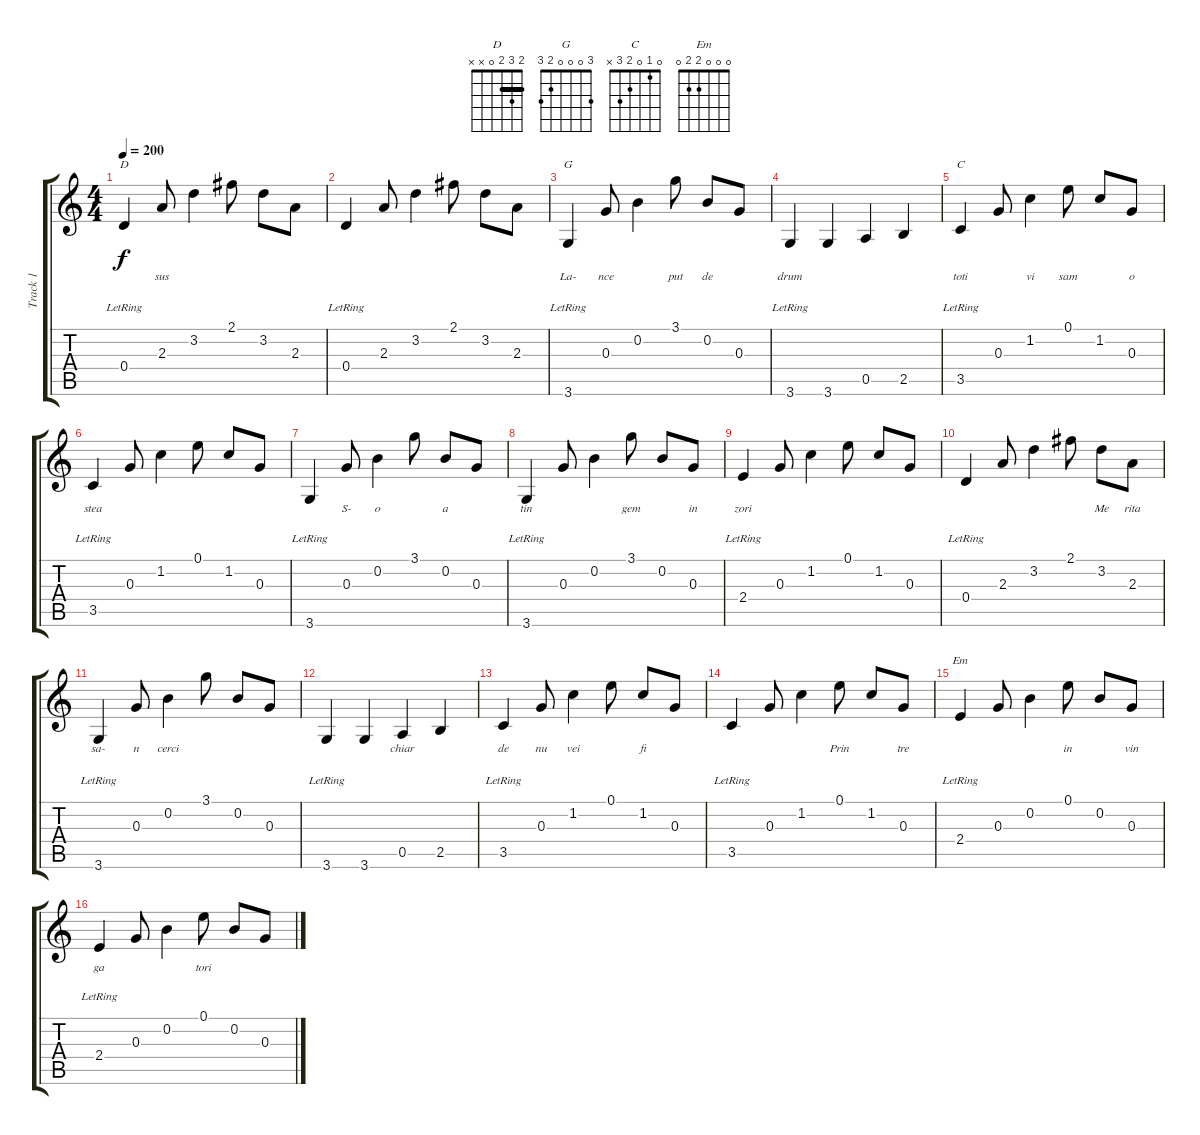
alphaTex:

\track ("Track 1" "Track 1") {instrument acousticguitarnylon}
\staff {score tabs}
\tuning (E4 B3 G3 D3 A2 E2) {hide}
\chord ("D" 2 3 2 0 x x) {barre 2}
\chord ("G" 3 0 0 0 2 3)
\chord ("C" 0 1 0 2 3 x)
\chord ("Em" 0 0 0 2 2 0)
\ts (4 4)
\tempo 200
\clef g2
\ks c
0.4{lr}.4{ch "D" lyrics (0 "") lyrics (1 "") lyrics (2 "") lyrics (3 "") lyrics (4 "") dy f} 2.3.8{lyrics (0 "sus") lyrics (1 "") lyrics (2 "") lyrics (3 "") lyrics (4 "")} 3.2.4{lyrics (0 "") lyrics (1 "") lyrics (2 "") lyrics (3 "") lyrics (4 "")} 2.1.8{lyrics (0 "") lyrics (1 "") lyrics (2 "") lyrics (3 "") lyrics (4 "")} 3.2.8{lyrics (0 "") lyrics (1 "") lyrics (2 "") lyrics (3 "") lyrics (4 "")} 2.3.8{lyrics (0 "") lyrics (1 "") lyrics (2 "") lyrics (3 "") lyrics (4 "")} |
0.4{lr}.4{lyrics (0 "") lyrics (1 "") lyrics (2 "") lyrics (3 "") lyrics (4 "")} 2.3.8{lyrics (0 "") lyrics (1 "") lyrics (2 "") lyrics (3 "") lyrics (4 "")} 3.2.4{lyrics (0 "") lyrics (1 "") lyrics (2 "") lyrics (3 "") lyrics (4 "")} 2.1.8{lyrics (0 "") lyrics (1 "") lyrics (2 "") lyrics (3 "") lyrics (4 "")} 3.2.8{lyrics (0 "") lyrics (1 "") lyrics (2 "") lyrics (3 "") lyrics (4 "")} 2.3.8{lyrics (0 "") lyrics (1 "") lyrics (2 "") lyrics (3 "") lyrics (4 "")} |
3.6{lr}.4{ch "G" lyrics (0 "La-") lyrics (1 "") lyrics (2 "") lyrics (3 "") lyrics (4 "")} 0.3.8{lyrics (0 "nce") lyrics (1 "") lyrics (2 "") lyrics (3 "") lyrics (4 "")} 0.2.4{lyrics (0 "") lyrics (1 "") lyrics (2 "") lyrics (3 "") lyrics (4 "")} 3.1.8{lyrics (0 "put") lyrics (1 "") lyrics (2 "") lyrics (3 "") lyrics (4 "")} 0.2.8{lyrics (0 "de") lyrics (1 "") lyrics (2 "") lyrics (3 "") lyrics (4 "")} 0.3.8{lyrics (0 "") lyrics (1 "") lyrics (2 "") lyrics (3 "") lyrics (4 "")} |
3.6{lr}.4{lyrics (0 "drum") lyrics (1 "") lyrics (2 "") lyrics (3 "") lyrics (4 "")} 3.6.4{lyrics (0 "") lyrics (1 "") lyrics (2 "") lyrics (3 "") lyrics (4 "")} 0.5.4{lyrics (0 "") lyrics (1 "") lyrics (2 "") lyrics (3 "") lyrics (4 "")} 2.5.4{lyrics (0 "") lyrics (1 "") lyrics (2 "") lyrics (3 "") lyrics (4 "")} |
3.5{lr}.4{ch "C" lyrics (0 "toti") lyrics (1 "") lyrics (2 "") lyrics (3 "") lyrics (4 "")} 0.3.8{lyrics (0 "") lyrics (1 "") lyrics (2 "") lyrics (3 "") lyrics (4 "")} 1.2.4{lyrics (0 "vi") lyrics (1 "") lyrics (2 "") lyrics (3 "") lyrics (4 "")} 0.1.8{lyrics (0 "sam") lyrics (1 "") lyrics (2 "") lyrics (3 "") lyrics (4 "")} 1.2.8{lyrics (0 "") lyrics (1 "") lyrics (2 "") lyrics (3 "") lyrics (4 "")} 0.3.8{lyrics (0 "o") lyrics (1 "") lyrics (2 "") lyrics (3 "") lyrics (4 "")} |
3.5{lr}.4{lyrics (0 "stea") lyrics (1 "") lyrics (2 "") lyrics (3 "") lyrics (4 "")} 0.3.8{lyrics (0 "") lyrics (1 "") lyrics (2 "") lyrics (3 "") lyrics (4 "")} 1.2.4{lyrics (0 "") lyrics (1 "") lyrics (2 "") lyrics (3 "") lyrics (4 "")} 0.1.8{lyrics (0 "") lyrics (1 "") lyrics (2 "") lyrics (3 "") lyrics (4 "")} 1.2.8{lyrics (0 "") lyrics (1 "") lyrics (2 "") lyrics (3 "") lyrics (4 "")} 0.3.8{lyrics (0 "") lyrics (1 "") lyrics (2 "") lyrics (3 "") lyrics (4 "")} |
3.6{lr}.4{lyrics (0 "") lyrics (1 "") lyrics (2 "") lyrics (3 "") lyrics (4 "")} 0.3.8{lyrics (0 "S-") lyrics (1 "") lyrics (2 "") lyrics (3 "") lyrics (4 "")} 0.2.4{lyrics (0 "o") lyrics (1 "") lyrics (2 "") lyrics (3 "") lyrics (4 "")} 3.1.8{lyrics (0 "") lyrics (1 "") lyrics (2 "") lyrics (3 "") lyrics (4 "")} 0.2.8{lyrics (0 "a") lyrics (1 "") lyrics (2 "") lyrics (3 "") lyrics (4 "")} 0.3.8{lyrics (0 "") lyrics (1 "") lyrics (2 "") lyrics (3 "") lyrics (4 "")} |
3.6{lr}.4{lyrics (0 "tin") lyrics (1 "") lyrics (2 "") lyrics (3 "") lyrics (4 "")} 0.3.8{lyrics (0 "") lyrics (1 "") lyrics (2 "") lyrics (3 "") lyrics (4 "")} 0.2.4{lyrics (0 "") lyrics (1 "") lyrics (2 "") lyrics (3 "") lyrics (4 "")} 3.1.8{lyrics (0 "gem") lyrics (1 "") lyrics (2 "") lyrics (3 "") lyrics (4 "")} 0.2.8{lyrics (0 "") lyrics (1 "") lyrics (2 "") lyrics (3 "") lyrics (4 "")} 0.3.8{lyrics (0 "in") lyrics (1 "") lyrics (2 "") lyrics (3 "") lyrics (4 "")} |
2.4{lr}.4{lyrics (0 "zori") lyrics (1 "") lyrics (2 "") lyrics (3 "") lyrics (4 "")} 0.3.8{lyrics (0 "") lyrics (1 "") lyrics (2 "") lyrics (3 "") lyrics (4 "")} 1.2.4{lyrics (0 "") lyrics (1 "") lyrics (2 "") lyrics (3 "") lyrics (4 "")} 0.1.8{lyrics (0 "") lyrics (1 "") lyrics (2 "") lyrics (3 "") lyrics (4 "")} 1.2.8{lyrics (0 "") lyrics (1 "") lyrics (2 "") lyrics (3 "") lyrics (4 "")} 0.3.8{lyrics (0 "") lyrics (1 "") lyrics (2 "") lyrics (3 "") lyrics (4 "")} |
0.4{lr}.4{lyrics (0 "") lyrics (1 "") lyrics (2 "") lyrics (3 "") lyrics (4 "")} 2.3.8{lyrics (0 "") lyrics (1 "") lyrics (2 "") lyrics (3 "") lyrics (4 "")} 3.2.4{lyrics (0 "") lyrics (1 "") lyrics (2 "") lyrics (3 "") lyrics (4 "")} 2.1.8{lyrics (0 "") lyrics (1 "") lyrics (2 "") lyrics (3 "") lyrics (4 "")} 3.2.8{lyrics (0 "Me") lyrics (1 "") lyrics (2 "") lyrics (3 "") lyrics (4 "")} 2.3.8{lyrics (0 "rita") lyrics (1 "") lyrics (2 "") lyrics (3 "") lyrics (4 "")} |
3.6{lr}.4{lyrics (0 "sa-") lyrics (1 "") lyrics (2 "") lyrics (3 "") lyrics (4 "")} 0.3.8{lyrics (0 "n") lyrics (1 "") lyrics (2 "") lyrics (3 "") lyrics (4 "")} 0.2.4{lyrics (0 "cerci") lyrics (1 "") lyrics (2 "") lyrics (3 "") lyrics (4 "")} 3.1.8{lyrics (0 "") lyrics (1 "") lyrics (2 "") lyrics (3 "") lyrics (4 "")} 0.2.8{lyrics (0 "") lyrics (1 "") lyrics (2 "") lyrics (3 "") lyrics (4 "")} 0.3.8{lyrics (0 "") lyrics (1 "") lyrics (2 "") lyrics (3 "") lyrics (4 "")} |
3.6{lr}.4{lyrics (0 "") lyrics (1 "") lyrics (2 "") lyrics (3 "") lyrics (4 "")} 3.6.4{lyrics (0 "") lyrics (1 "") lyrics (2 "") lyrics (3 "") lyrics (4 "")} 0.5.4{lyrics (0 "chiar") lyrics (1 "") lyrics (2 "") lyrics (3 "") lyrics (4 "")} 2.5.4{lyrics (0 "") lyrics (1 "") lyrics (2 "") lyrics (3 "") lyrics (4 "")} |
3.5{lr}.4{lyrics (0 "de") lyrics (1 "") lyrics (2 "") lyrics (3 "") lyrics (4 "")} 0.3.8{lyrics (0 "nu") lyrics (1 "") lyrics (2 "") lyrics (3 "") lyrics (4 "")} 1.2.4{lyrics (0 "vei") lyrics (1 "") lyrics (2 "") lyrics (3 "") lyrics (4 "")} 0.1.8{lyrics (0 "") lyrics (1 "") lyrics (2 "") lyrics (3 "") lyrics (4 "")} 1.2.8{lyrics (0 "fi") lyrics (1 "") lyrics (2 "") lyrics (3 "") lyrics (4 "")} 0.3.8{lyrics (0 "") lyrics (1 "") lyrics (2 "") lyrics (3 "") lyrics (4 "")} |
3.5{lr}.4{lyrics (0 "") lyrics (1 "") lyrics (2 "") lyrics (3 "") lyrics (4 "")} 0.3.8{lyrics (0 "") lyrics (1 "") lyrics (2 "") lyrics (3 "") lyrics (4 "")} 1.2.4{lyrics (0 "") lyrics (1 "") lyrics (2 "") lyrics (3 "") lyrics (4 "")} 0.1.8{lyrics (0 "Prin") lyrics (1 "") lyrics (2 "") lyrics (3 "") lyrics (4 "")} 1.2.8{lyrics (0 "") lyrics (1 "") lyrics (2 "") lyrics (3 "") lyrics (4 "")} 0.3.8{lyrics (0 "tre") lyrics (1 "") lyrics (2 "") lyrics (3 "") lyrics (4 "")} |
2.4{lr}.4{ch "Em" lyrics (0 "") lyrics (1 "") lyrics (2 "") lyrics (3 "") lyrics (4 "")} 0.3.8{lyrics (0 "") lyrics (1 "") lyrics (2 "") lyrics (3 "") lyrics (4 "")} 0.2.4{lyrics (0 "") lyrics (1 "") lyrics (2 "") lyrics (3 "") lyrics (4 "")} 0.1.8{lyrics (0 "in") lyrics (1 "") lyrics (2 "") lyrics (3 "") lyrics (4 "")} 0.2.8{lyrics (0 "") lyrics (1 "") lyrics (2 "") lyrics (3 "") lyrics (4 "")} 0.3.8{lyrics (0 "vin") lyrics (1 "") lyrics (2 "") lyrics (3 "") lyrics (4 "")} |
2.4{lr}.4{lyrics (0 "ga") lyrics (1 "") lyrics (2 "") lyrics (3 "") lyrics (4 "")} 0.3.8{lyrics (0 "") lyrics (1 "") lyrics (2 "") lyrics (3 "") lyrics (4 "")} 0.2.4{lyrics (0 "") lyrics (1 "") lyrics (2 "") lyrics (3 "") lyrics (4 "")} 0.1.8{lyrics (0 "tori") lyrics (1 "") lyrics (2 "") lyrics (3 "") lyrics (4 "")} 0.2.8{lyrics (0 "") lyrics (1 "") lyrics (2 "") lyrics (3 "") lyrics (4 "")} 0.3.8{lyrics (0 "") lyrics (1 "") lyrics (2 "") lyrics (3 "") lyrics (4 "")}
